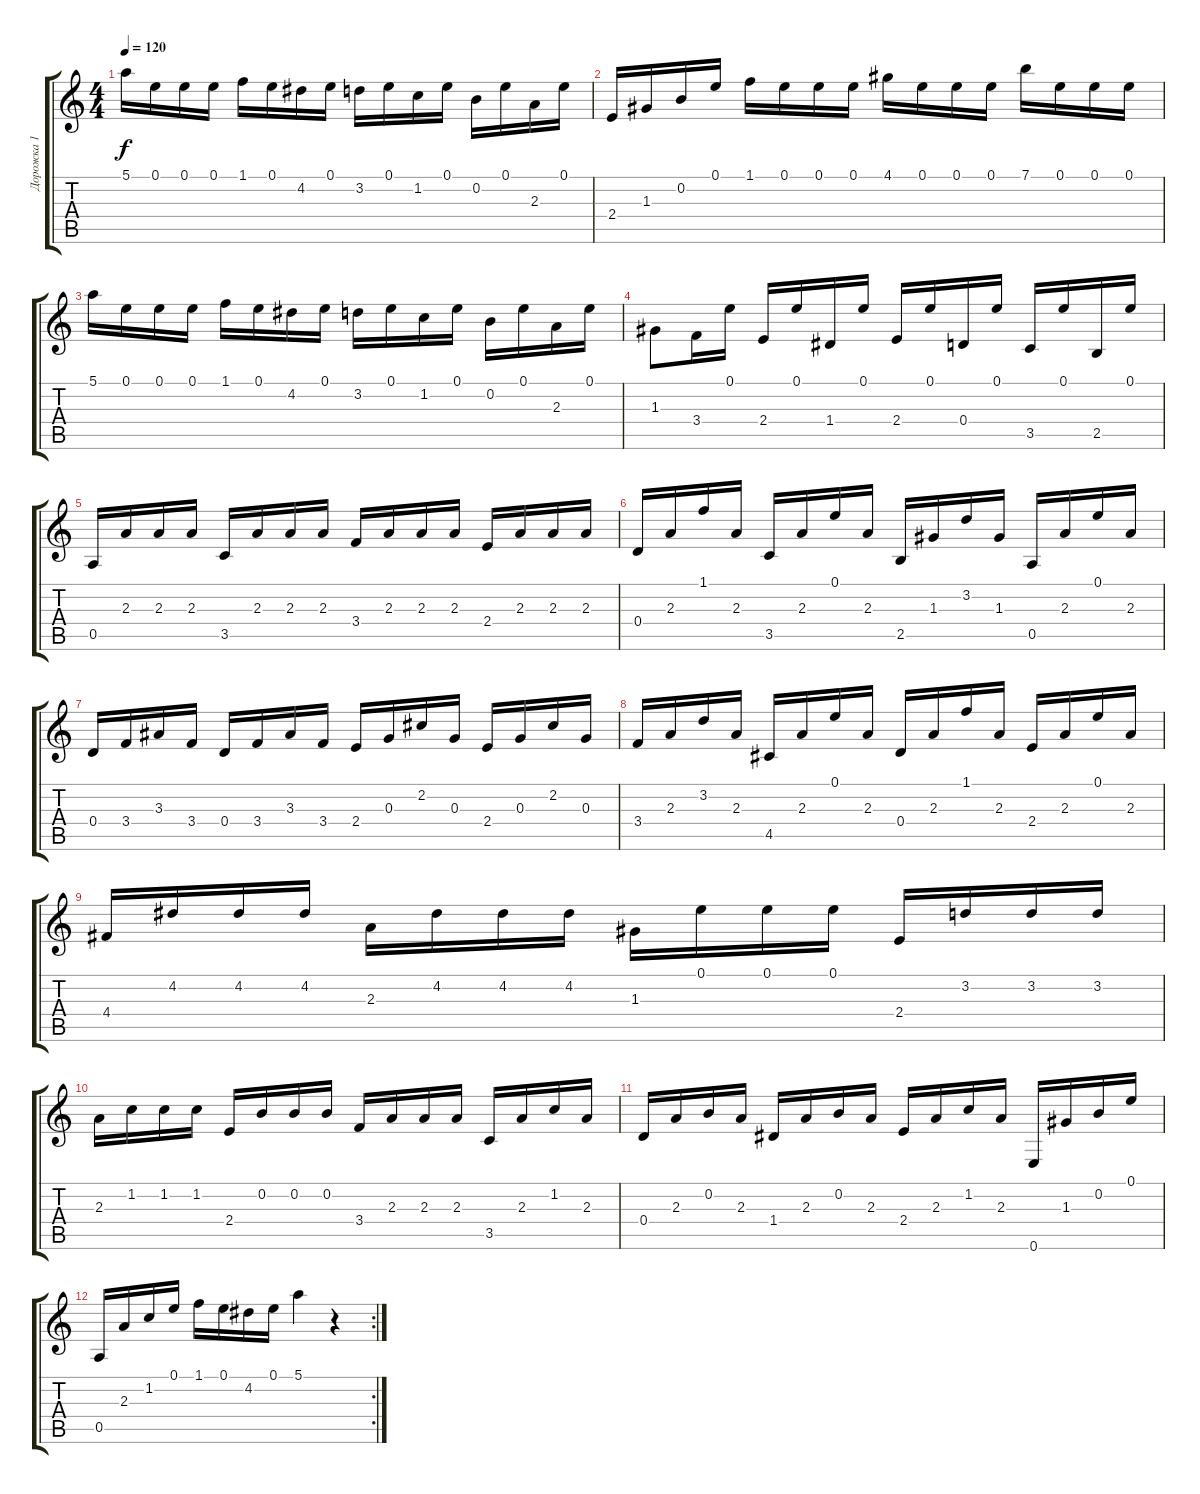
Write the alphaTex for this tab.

\track ("Дорожка 1" "Дорожка 1") {instrument acousticguitarnylon}
\staff {score tabs}
\tuning (E4 B3 G3 D3 A2 E2) {hide}
\ts (4 4)
\tempo 120
\clef g2
\ks c
5.1.16{dy f} 0.1.16 0.1.16 0.1.16 1.1.16 0.1.16 4.2.16 0.1.16 3.2.16 0.1.16 1.2.16 0.1.16 0.2.16 0.1.16 2.3.16 0.1.16 |
2.4.16 1.3.16 0.2.16 0.1.16 1.1.16 0.1.16 0.1.16 0.1.16 4.1.16 0.1.16 0.1.16 0.1.16 7.1.16 0.1.16 0.1.16 0.1.16 |
5.1.16 0.1.16 0.1.16 0.1.16 1.1.16 0.1.16 4.2.16 0.1.16 3.2.16 0.1.16 1.2.16 0.1.16 0.2.16 0.1.16 2.3.16 0.1.16 |
1.3.8 3.4.16 0.1.16 2.4.16 0.1.16 1.4.16 0.1.16 2.4.16 0.1.16 0.4.16 0.1.16 3.5.16 0.1.16 2.5.16 0.1.16 |
0.5.16 2.3.16 2.3.16 2.3.16 3.5.16 2.3.16 2.3.16 2.3.16 3.4.16 2.3.16 2.3.16 2.3.16 2.4.16 2.3.16 2.3.16 2.3.16 |
0.4.16 2.3.16 1.1.16 2.3.16 3.5.16 2.3.16 0.1.16 2.3.16 2.5.16 1.3.16 3.2.16 1.3.16 0.5.16 2.3.16 0.1.16 2.3.16 |
0.4.16 3.4.16 3.3.16 3.4.16 0.4.16 3.4.16 3.3.16 3.4.16 2.4.16 0.3.16 2.2.16 0.3.16 2.4.16 0.3.16 2.2.16 0.3.16 |
3.4.16 2.3.16 3.2.16 2.3.16 4.5.16 2.3.16 0.1.16 2.3.16 0.4.16 2.3.16 1.1.16 2.3.16 2.4.16 2.3.16 0.1.16 2.3.16 |
4.4.16 4.2.16 4.2.16 4.2.16 2.3.16 4.2.16 4.2.16 4.2.16 1.3.16 0.1.16 0.1.16 0.1.16 2.4.16 3.2.16 3.2.16 3.2.16 |
2.3.16 1.2.16 1.2.16 1.2.16 2.4.16 0.2.16 0.2.16 0.2.16 3.4.16 2.3.16 2.3.16 2.3.16 3.5.16 2.3.16 1.2.16 2.3.16 |
0.4.16 2.3.16 0.2.16 2.3.16 1.4.16 2.3.16 0.2.16 2.3.16 2.4.16 2.3.16 1.2.16 2.3.16 0.6.16 1.3.16 0.2.16 0.1.16 |
\rc 2
0.5.16 2.3.16 1.2.16 0.1.16 1.1.16 0.1.16 4.2.16 0.1.16 5.1.4 r.4
